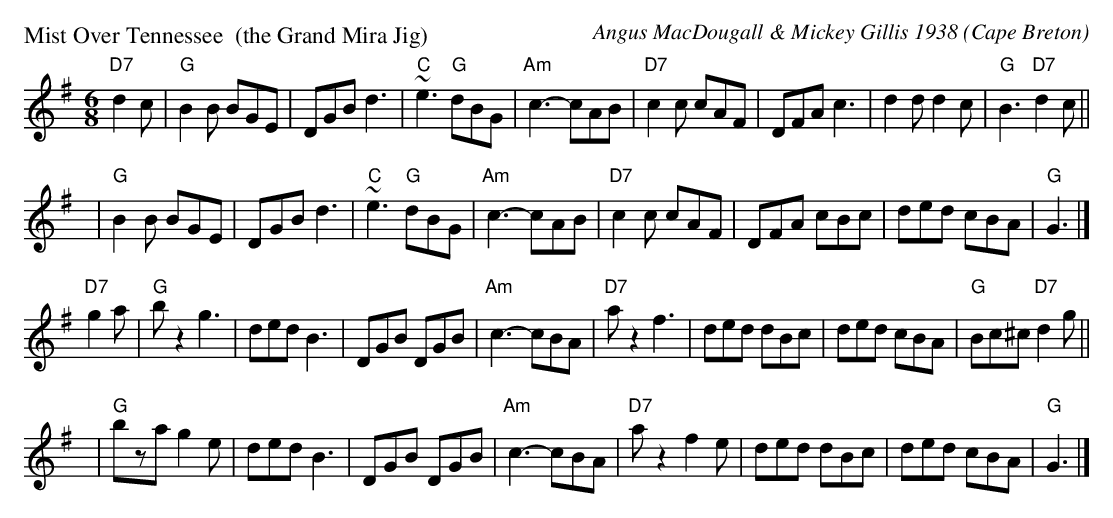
X:1
P: Mist Over Tennessee  (the Grand Mira Jig)
C: Angus MacDougall & Mickey Gillis 1938
O: Cape Breton
M: 6/8
L: 1/8
K: G
"D7"d2c \
| "G"B2B BGE | DGB d3 | "C"~e3 "G"dBG | "Am"c3- cAB \
| "D7"c2c cAF | DFA c3 | d2d d2c | "G"B3 "D7"d2c ||
y4\
| "G"B2B BGE | DGB d3 | "C"~e3 "G"dBG | "Am"c3- cAB \
| "D7"c2c cAF | DFA cBc | ded cBA | "G"G3 |]
"D7"g2a \
| "G"bz2 g3 | ded B3 | DGB DGB | "Am"c3- cBA \
| "D7"az2 f3 | ded dBc | ded cBA | "G"Bc^c "D7"d2g  ||
y4\
| "G"bza g2e | ded B3 | DGB DGB | "Am"c3- cBA \
| "D7"az2 f2e | ded dBc | ded cBA | "G"G3 |]
